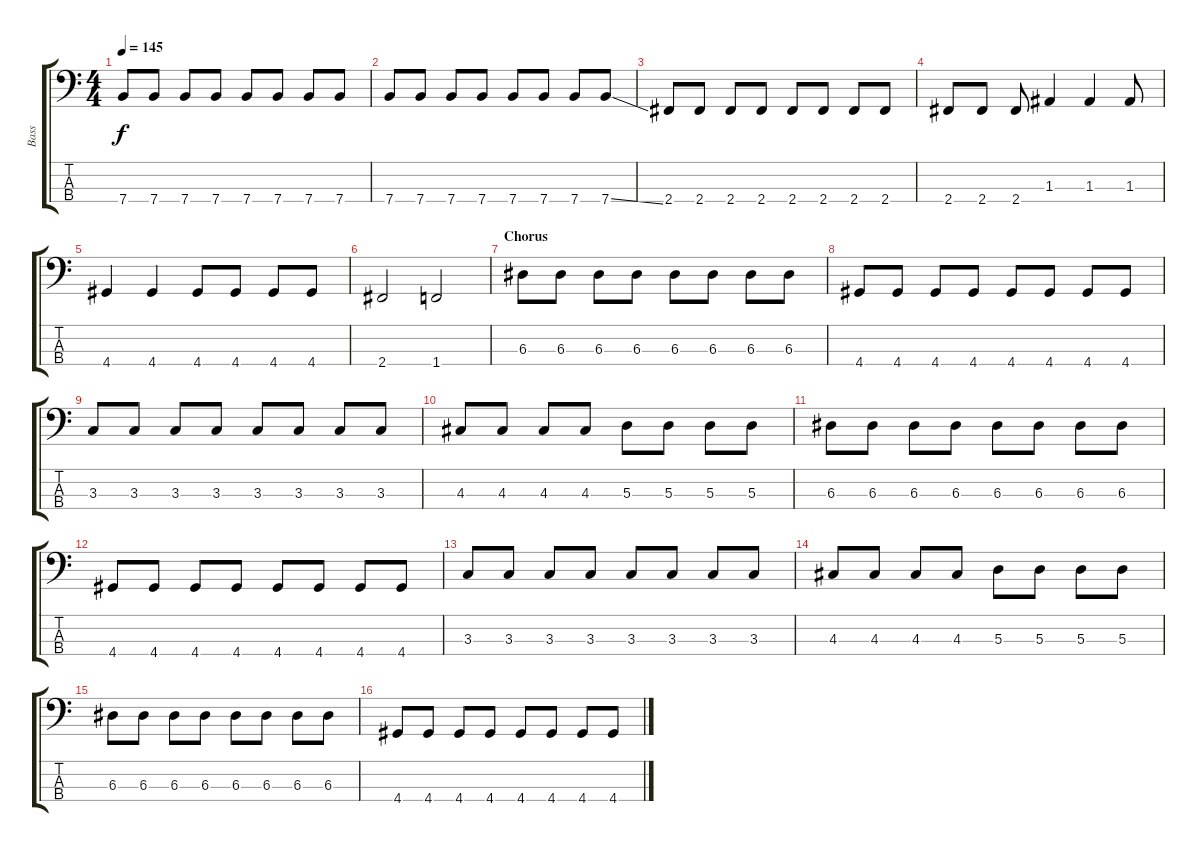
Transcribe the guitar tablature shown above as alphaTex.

\track ("Bass" "Bass") {instrument electricbassfinger}
\staff {score tabs}
\tuning (G2 D2 A1 E1) {hide}
\ts (4 4)
\tempo 145
\clef f4
\ks c
7.4.8{dy f} 7.4.8 7.4.8 7.4.8 7.4.8 7.4.8 7.4.8 7.4.8 |
7.4.8 7.4.8 7.4.8 7.4.8 7.4.8 7.4.8 7.4.8 7.4{ss}.8 |
2.4.8 2.4.8 2.4.8 2.4.8 2.4.8 2.4.8 2.4.8 2.4.8 |
2.4.8 2.4.8 2.4.8 1.3.4 1.3.4 1.3.8 |
4.4.4 4.4.4 4.4.8 4.4.8 4.4.8 4.4.8 |
2.4.2 1.4.2 |
\section ("" "Chorus")
6.3.8 6.3.8 6.3.8 6.3.8 6.3.8 6.3.8 6.3.8 6.3.8 |
4.4.8 4.4.8 4.4.8 4.4.8 4.4.8 4.4.8 4.4.8 4.4.8 |
3.3.8 3.3.8 3.3.8 3.3.8 3.3.8 3.3.8 3.3.8 3.3.8 |
4.3.8 4.3.8 4.3.8 4.3.8 5.3.8 5.3.8 5.3.8 5.3.8 |
6.3.8 6.3.8 6.3.8 6.3.8 6.3.8 6.3.8 6.3.8 6.3.8 |
4.4.8 4.4.8 4.4.8 4.4.8 4.4.8 4.4.8 4.4.8 4.4.8 |
3.3.8 3.3.8 3.3.8 3.3.8 3.3.8 3.3.8 3.3.8 3.3.8 |
4.3.8 4.3.8 4.3.8 4.3.8 5.3.8 5.3.8 5.3.8 5.3.8 |
6.3.8 6.3.8 6.3.8 6.3.8 6.3.8 6.3.8 6.3.8 6.3.8 |
4.4.8 4.4.8 4.4.8 4.4.8 4.4.8 4.4.8 4.4.8 4.4.8
